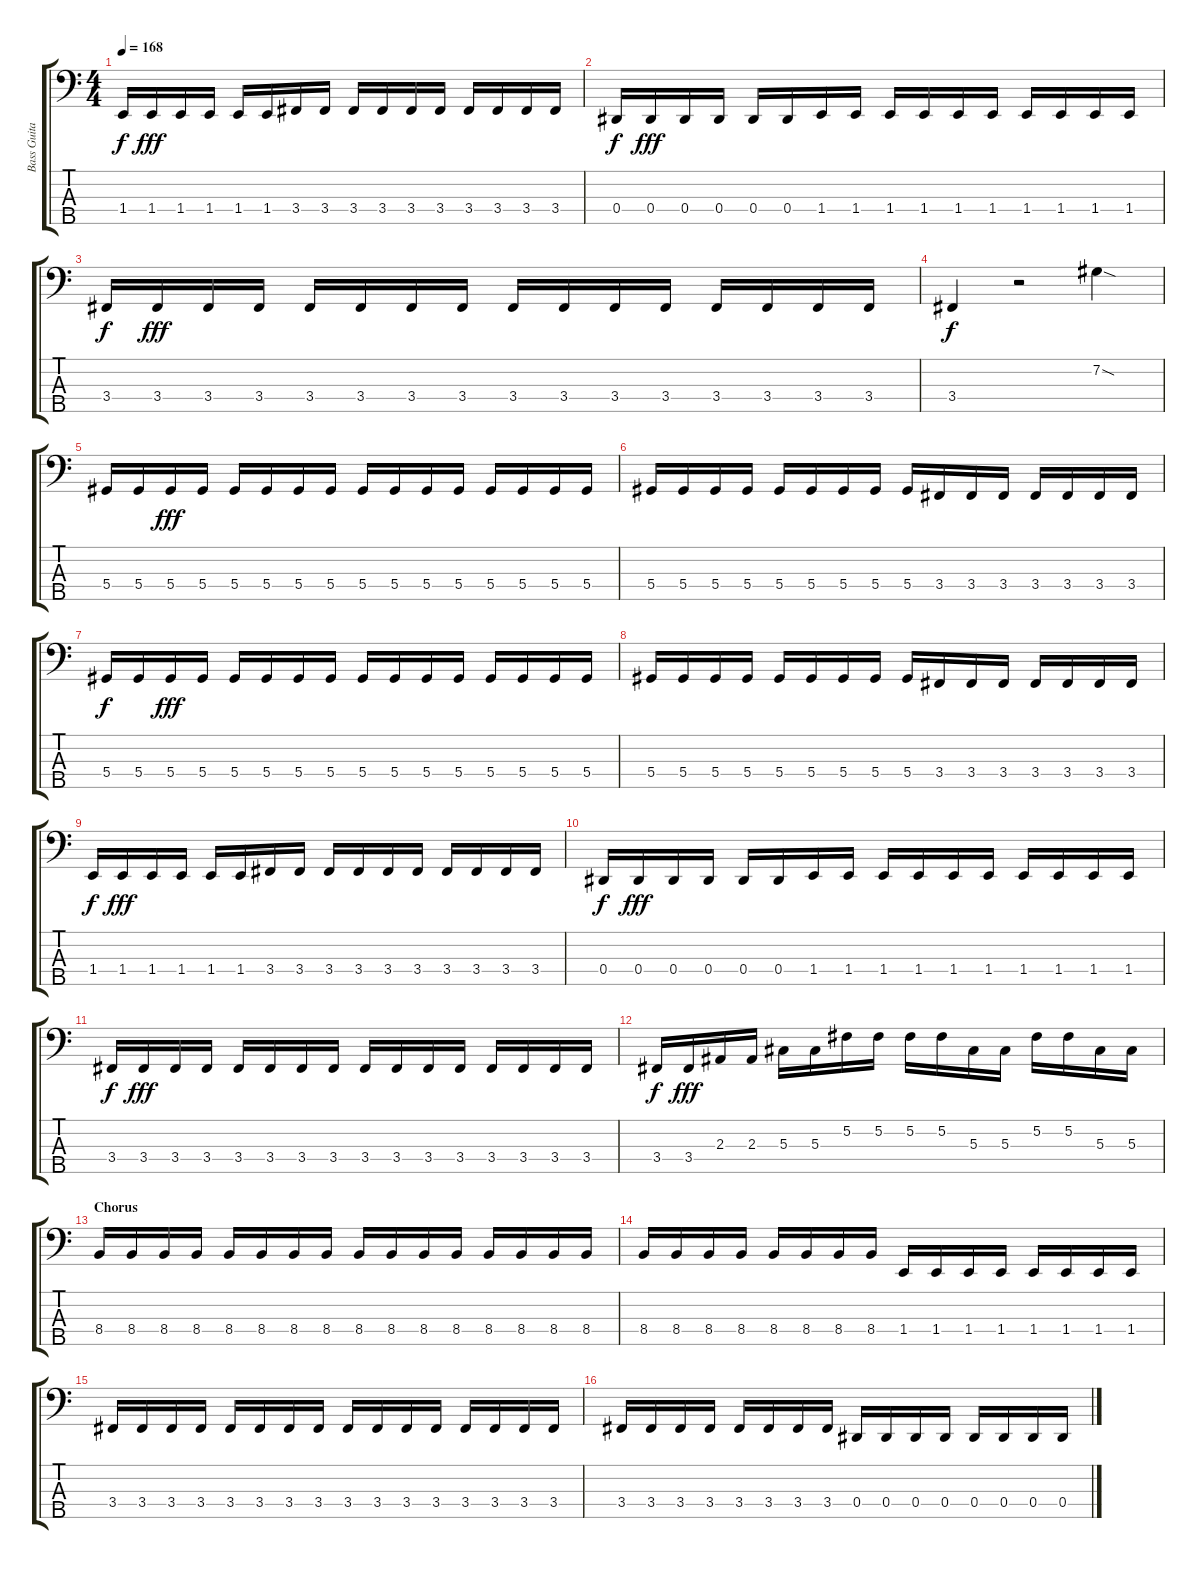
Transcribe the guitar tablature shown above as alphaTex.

\track ("Bass Guitar" "Bass Guita") {instrument electricbassfinger}
\staff {score tabs}
\tuning (Gb2 Db2 Ab1 Eb1 Bb0) {hide}
\ts (4 4)
\tempo 168
\clef f4
\ks c
1.4.16{dy f} 1.4.16{dy fff} 1.4.16 1.4.16 1.4.16 1.4.16 3.4.16 3.4.16 3.4.16 3.4.16 3.4.16 3.4.16 3.4.16 3.4.16 3.4.16 3.4.16 |
0.4.16{dy f} 0.4.16{dy fff} 0.4.16 0.4.16 0.4.16 0.4.16 1.4.16 1.4.16 1.4.16 1.4.16 1.4.16 1.4.16 1.4.16 1.4.16 1.4.16 1.4.16 |
3.4.16{dy f} 3.4.16{dy fff} 3.4.16 3.4.16 3.4.16 3.4.16 3.4.16 3.4.16 3.4.16 3.4.16 3.4.16 3.4.16 3.4.16 3.4.16 3.4.16 3.4.16 |
3.4.4{dy f} r.2 7.2{sod}.4 |
5.4.16{instrument electricbassfinger} 5.4.16 5.4.16{dy fff} 5.4.16 5.4.16 5.4.16 5.4.16 5.4.16 5.4.16 5.4.16 5.4.16 5.4.16 5.4.16 5.4.16 5.4.16 5.4.16 |
5.4.16 5.4.16 5.4.16 5.4.16 5.4.16 5.4.16 5.4.16 5.4.16 5.4.16 3.4.16 3.4.16 3.4.16 3.4.16 3.4.16 3.4.16 3.4.16 |
5.4.16{dy f} 5.4.16 5.4.16{dy fff} 5.4.16 5.4.16 5.4.16 5.4.16 5.4.16 5.4.16 5.4.16 5.4.16 5.4.16 5.4.16 5.4.16 5.4.16 5.4.16 |
5.4.16 5.4.16 5.4.16 5.4.16 5.4.16 5.4.16 5.4.16 5.4.16 5.4.16 3.4.16 3.4.16 3.4.16 3.4.16 3.4.16 3.4.16 3.4.16 |
1.4.16{dy f} 1.4.16{dy fff} 1.4.16 1.4.16 1.4.16 1.4.16 3.4.16 3.4.16 3.4.16 3.4.16 3.4.16 3.4.16 3.4.16 3.4.16 3.4.16 3.4.16 |
0.4.16{dy f} 0.4.16{dy fff} 0.4.16 0.4.16 0.4.16 0.4.16 1.4.16 1.4.16 1.4.16 1.4.16 1.4.16 1.4.16 1.4.16 1.4.16 1.4.16 1.4.16 |
3.4.16{dy f} 3.4.16{dy fff} 3.4.16 3.4.16 3.4.16 3.4.16 3.4.16 3.4.16 3.4.16 3.4.16 3.4.16 3.4.16 3.4.16 3.4.16 3.4.16 3.4.16 |
3.4.16{dy f} 3.4.16{dy fff} 2.3.16 2.3.16 5.3.16 5.3.16 5.2.16 5.2.16 5.2.16 5.2.16 5.3.16 5.3.16 5.2.16 5.2.16 5.3.16 5.3.16 |
\section ("" "Chorus")
8.4.16 8.4.16 8.4.16 8.4.16 8.4.16 8.4.16 8.4.16 8.4.16 8.4.16 8.4.16 8.4.16 8.4.16 8.4.16 8.4.16 8.4.16 8.4.16 |
8.4.16 8.4.16 8.4.16 8.4.16 8.4.16 8.4.16 8.4.16 8.4.16 1.4.16 1.4.16 1.4.16 1.4.16 1.4.16 1.4.16 1.4.16 1.4.16 |
3.4.16 3.4.16 3.4.16 3.4.16 3.4.16 3.4.16 3.4.16 3.4.16 3.4.16 3.4.16 3.4.16 3.4.16 3.4.16 3.4.16 3.4.16 3.4.16 |
3.4.16 3.4.16 3.4.16 3.4.16 3.4.16 3.4.16 3.4.16 3.4.16 0.4.16 0.4.16 0.4.16 0.4.16 0.4.16 0.4.16 0.4.16 0.4.16
